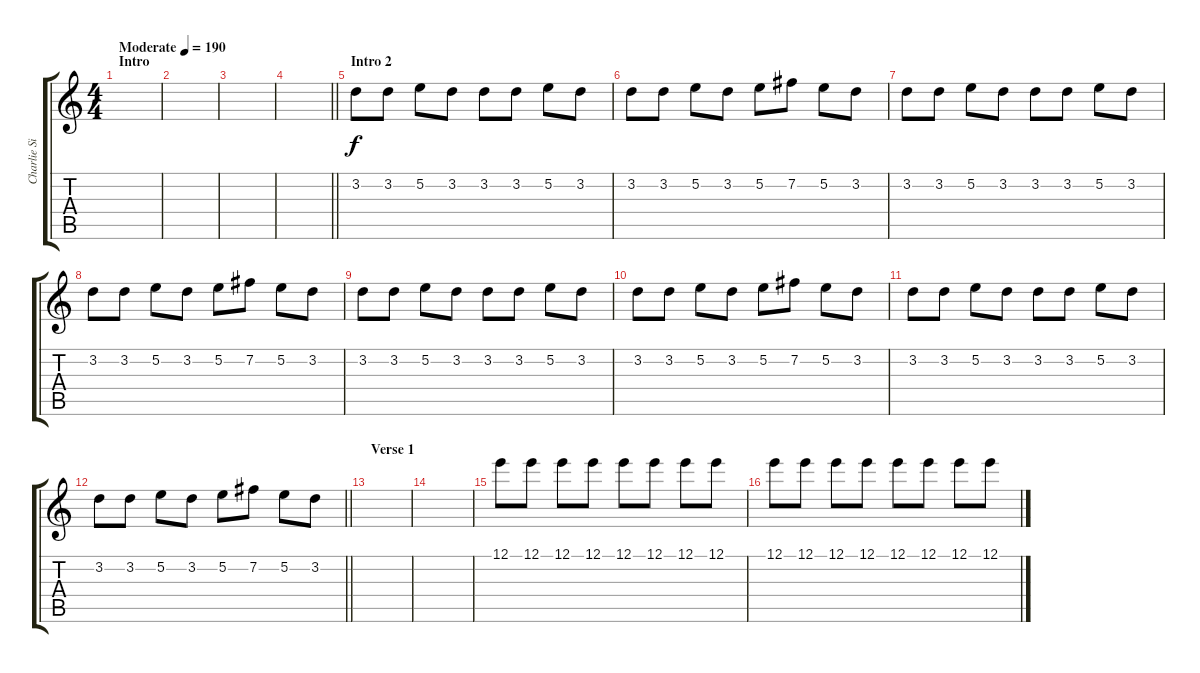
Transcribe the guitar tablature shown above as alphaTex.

\track ("Charlie Simpson" "Charlie Si") {instrument distortionguitar}
\staff {score tabs}
\tuning (E4 B3 G3 D3 A2 E2) {hide}
\ts (4 4)
\section ("" "Intro")
\tempo (190 "Moderate")
\clef g2
\ks c
|
|
|
\barLineRight lightlight
|
\section ("" "Intro 2")
3.2.8 3.2.8 5.2.8 3.2.8 3.2.8 3.2.8 5.2.8 3.2.8 |
3.2.8 3.2.8 5.2.8 3.2.8 5.2.8 7.2.8 5.2.8 3.2.8 |
3.2.8 3.2.8 5.2.8 3.2.8 3.2.8 3.2.8 5.2.8 3.2.8 |
3.2.8 3.2.8 5.2.8 3.2.8 5.2.8 7.2.8 5.2.8 3.2.8 |
3.2.8 3.2.8 5.2.8 3.2.8 3.2.8 3.2.8 5.2.8 3.2.8 |
3.2.8 3.2.8 5.2.8 3.2.8 5.2.8 7.2.8 5.2.8 3.2.8 |
3.2.8 3.2.8 5.2.8 3.2.8 3.2.8 3.2.8 5.2.8 3.2.8 |
\barLineRight lightlight
3.2.8 3.2.8 5.2.8 3.2.8 5.2.8 7.2.8 5.2.8 3.2.8 |
\section ("" "Verse 1")
|
|
12.1.8 12.1.8 12.1.8 12.1.8 12.1.8 12.1.8 12.1.8 12.1.8 |
12.1.8 12.1.8 12.1.8 12.1.8 12.1.8 12.1.8 12.1.8 12.1.8
